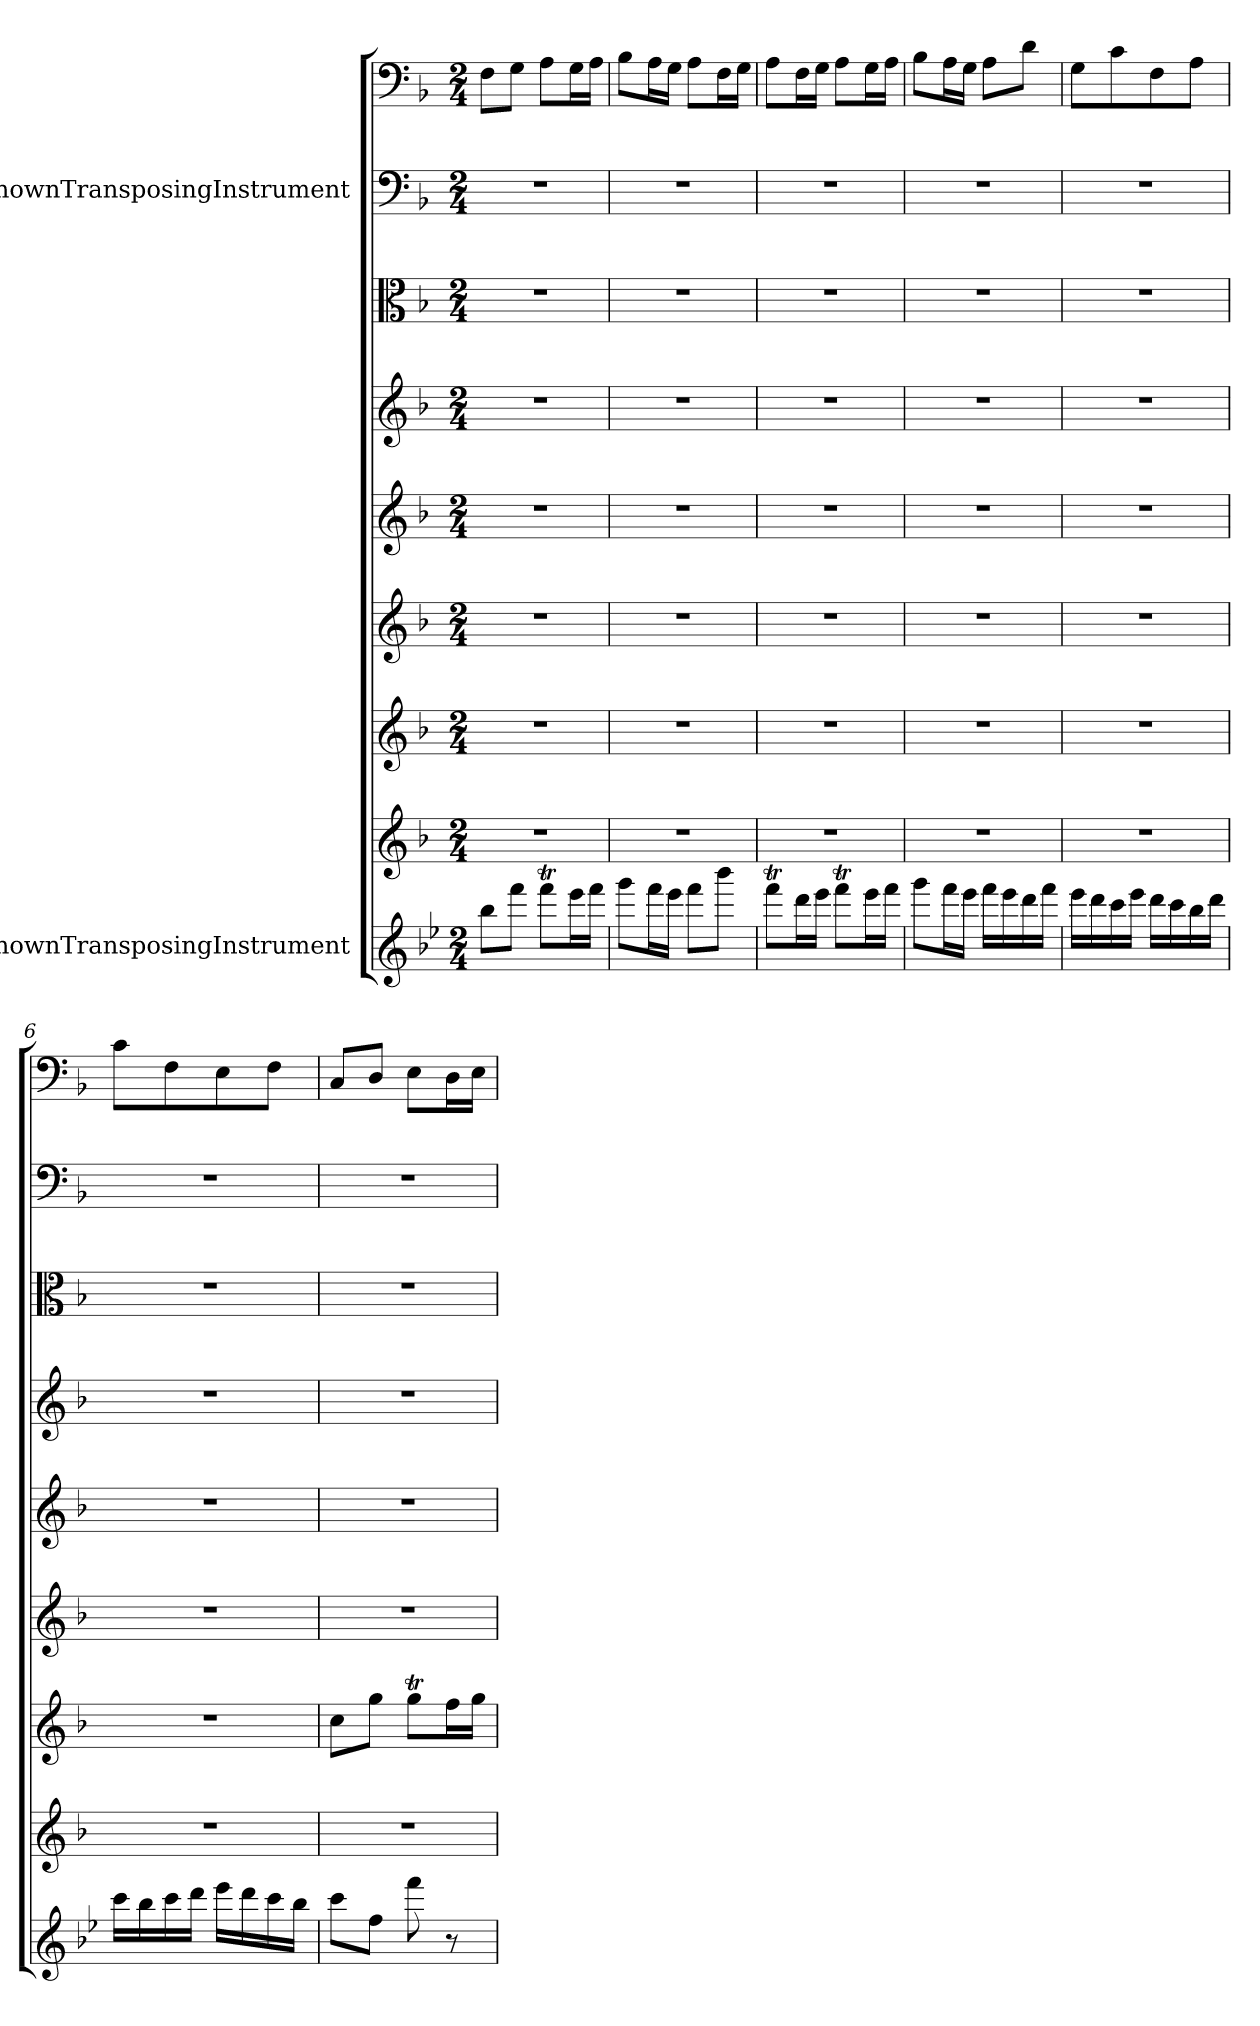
**kern	**kern	**kern	**kern	**kern	**kern	**kern	**kern	**kern
*part9	*part8	*part7	*part6	*part5	*part4	*part3	*part2	*part1
*staff9	*staff8	*staff7	*staff6	*staff5	*staff4	*staff3	*staff2	*staff1
*I"UnknownTransposingInstrument	*	*	*	*	*	*	*I"UnknownTransposingInstrument	*
*clefG2	*clefG2	*clefG2	*clefG2	*clefG2	*clefG2	*clefC3	*clefF4	*clefF4
*ITrd3c5	*	*	*	*	*	*	*ITrd-7c-12	*
*k[b-]	*k[b-]	*k[b-]	*k[b-]	*k[b-]	*k[b-]	*k[b-]	*k[b-]	*k[b-]
*M2/4	*M2/4	*M2/4	*M2/4	*M2/4	*M2/4	*M2/4	*M2/4	*M2/4
=1	=1	=1	=1	=1	=1	=1	=1	=1
8ff\L	2r	2r	2r	2r	2r	2r	2r	8F\L
8ccc\J	.	.	.	.	.	.	.	8G\J
8cccT\L	.	.	.	.	.	.	.	8A\L
16bb-\L	.	.	.	.	.	.	.	16G\L
16ccc\JJ	.	.	.	.	.	.	.	16A\JJ
=2	=2	=2	=2	=2	=2	=2	=2	=2
8ddd\L	2r	2r	2r	2r	2r	2r	2r	8B-\L
16ccc\L	.	.	.	.	.	.	.	16A\L
16bb-\JJ	.	.	.	.	.	.	.	16G\JJ
8ccc\L	.	.	.	.	.	.	.	8A\L
8fff\J	.	.	.	.	.	.	.	16F\L
.	.	.	.	.	.	.	.	16G\JJ
=3	=3	=3	=3	=3	=3	=3	=3	=3
8cccT\L	2r	2r	2r	2r	2r	2r	2r	8A\L
16aa\L	.	.	.	.	.	.	.	16F\L
16bb-\JJ	.	.	.	.	.	.	.	16G\JJ
8cccT\L	.	.	.	.	.	.	.	8A\L
16bb-\L	.	.	.	.	.	.	.	16G\L
16ccc\JJ	.	.	.	.	.	.	.	16A\JJ
=4	=4	=4	=4	=4	=4	=4	=4	=4
8ddd\L	2r	2r	2r	2r	2r	2r	2r	8B-\L
16ccc\L	.	.	.	.	.	.	.	16A\L
16bb-\JJ	.	.	.	.	.	.	.	16G\JJ
16ccc\LL	.	.	.	.	.	.	.	8A\L
16bb-\	.	.	.	.	.	.	.	.
16aa\	.	.	.	.	.	.	.	8d\J
16ccc\JJ	.	.	.	.	.	.	.	.
=5	=5	=5	=5	=5	=5	=5	=5	=5
16bb-\LL	2r	2r	2r	2r	2r	2r	2r	8G\L
16aa\	.	.	.	.	.	.	.	.
16gg\	.	.	.	.	.	.	.	8c\
16bb-\JJ	.	.	.	.	.	.	.	.
16aa\LL	.	.	.	.	.	.	.	8F\
16gg\	.	.	.	.	.	.	.	.
16ff\	.	.	.	.	.	.	.	8A\J
16aa\JJ	.	.	.	.	.	.	.	.
=6	=6	=6	=6	=6	=6	=6	=6	=6
16gg\LL	2r	2r	2r	2r	2r	2r	2r	8c\L
16ff\	.	.	.	.	.	.	.	.
16gg\	.	.	.	.	.	.	.	8F\
16aa\JJ	.	.	.	.	.	.	.	.
16bb-\LL	.	.	.	.	.	.	.	8E\
16aa\	.	.	.	.	.	.	.	.
16gg\	.	.	.	.	.	.	.	8F\J
16ff\JJ	.	.	.	.	.	.	.	.
=7	=7	=7	=7	=7	=7	=7	=7	=7
8gg\L	2r	8cc\L	2r	2r	2r	2r	2r	8C/L
8cc\J	.	8gg\J	.	.	.	.	.	8D/J
8ccc\	.	8ggT\L	.	.	.	.	.	8E\L
8r	.	16ff\L	.	.	.	.	.	16D\L
.	.	16gg\JJ	.	.	.	.	.	16E\JJ
=	=	=	=	=	=	=	=	=
*-	*-	*-	*-	*-	*-	*-	*-	*-
